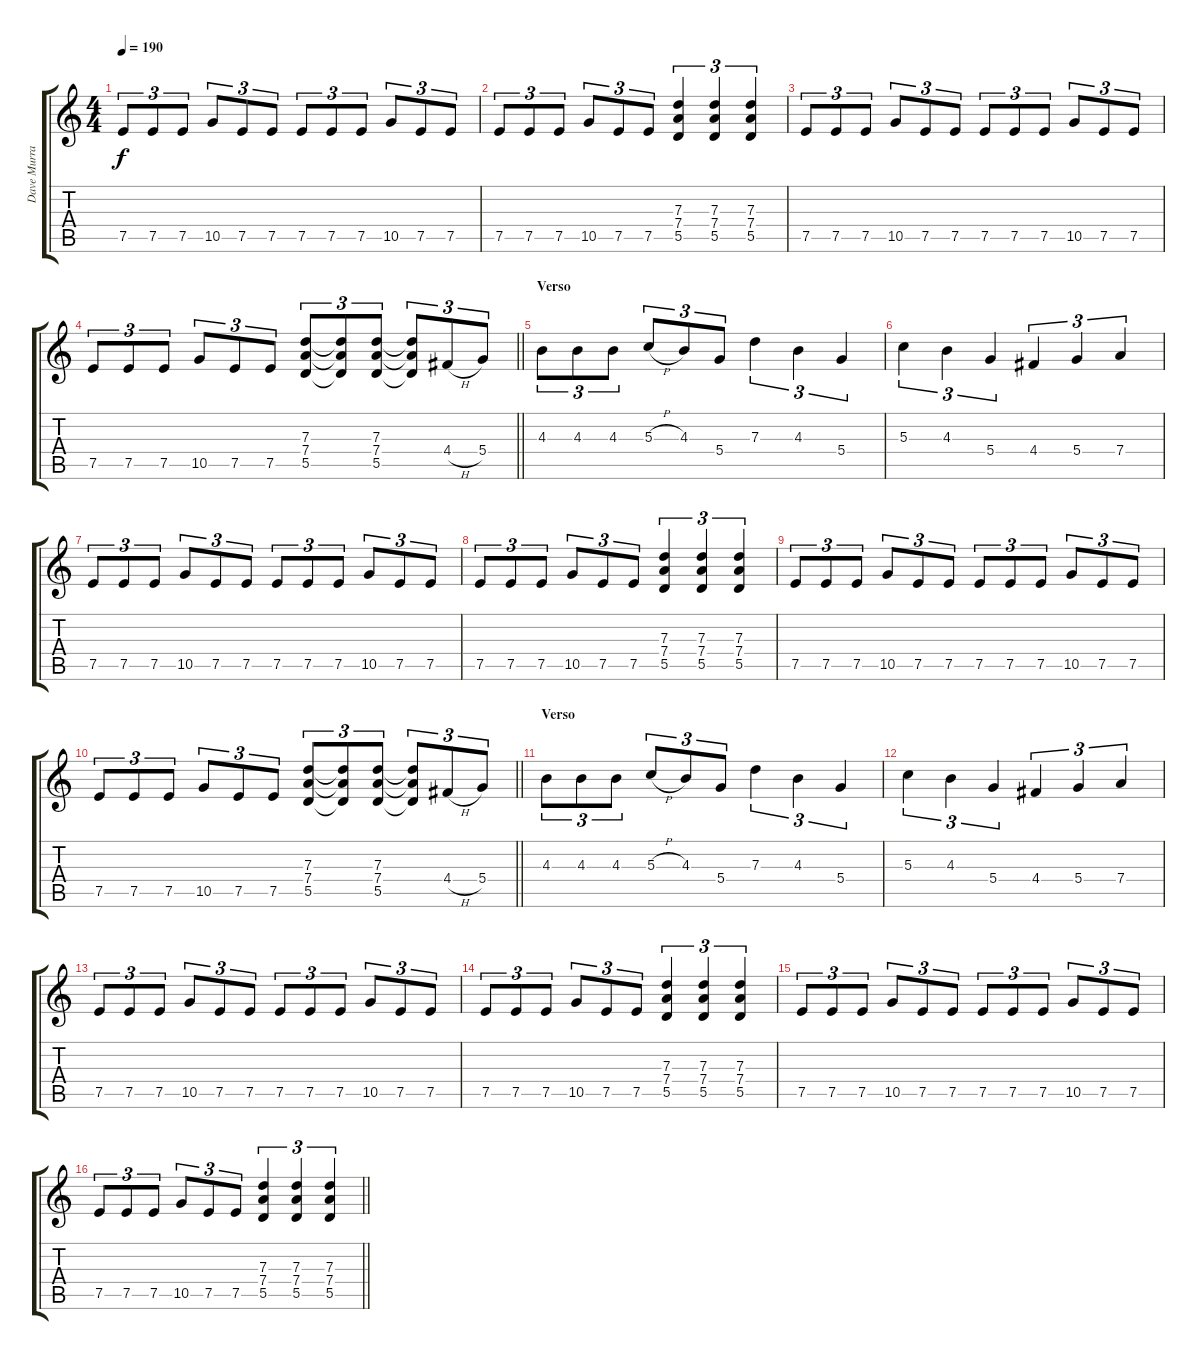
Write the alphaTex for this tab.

\track ("Dave Murray" "Dave Murra") {instrument distortionguitar}
\staff {score tabs}
\tuning (E4 B3 G3 D3 A2 E2) {hide}
\ts (4 4)
\tempo 190
\clef g2
\ks c
7.5.8{tu (3 2) dy f} 7.5.8{tu (3 2)} 7.5.8{tu (3 2)} 10.5.8{tu (3 2)} 7.5.8{tu (3 2)} 7.5.8{tu (3 2)} 7.5.8{tu (3 2)} 7.5.8{tu (3 2)} 7.5.8{tu (3 2)} 10.5.8{tu (3 2)} 7.5.8{tu (3 2)} 7.5.8{tu (3 2)} |
7.5.8{tu (3 2)} 7.5.8{tu (3 2)} 7.5.8{tu (3 2)} 10.5.8{tu (3 2)} 7.5.8{tu (3 2)} 7.5.8{tu (3 2)} (7.3 7.4 5.5).4{tu (3 2)} (7.3 7.4 5.5).4{tu (3 2)} (7.3 7.4 5.5).4{tu (3 2)} |
7.5.8{tu (3 2)} 7.5.8{tu (3 2)} 7.5.8{tu (3 2)} 10.5.8{tu (3 2)} 7.5.8{tu (3 2)} 7.5.8{tu (3 2)} 7.5.8{tu (3 2)} 7.5.8{tu (3 2)} 7.5.8{tu (3 2)} 10.5.8{tu (3 2)} 7.5.8{tu (3 2)} 7.5.8{tu (3 2)} |
\barLineRight lightlight
7.5.8{tu (3 2)} 7.5.8{tu (3 2)} 7.5.8{tu (3 2)} 10.5.8{tu (3 2)} 7.5.8{tu (3 2)} 7.5.8{tu (3 2)} (7.3 7.4 5.5).8{tu (3 2)} (7.3{t} 7.4{t} 5.5{t}).8{tu (3 2)} (7.3 7.4 5.5).8{tu (3 2)} (7.3{t} 7.4{t} 5.5{t}).8{tu (3 2)} 4.4{h}.8{tu (3 2)} 5.4.8{tu (3 2)} |
\section ("" "Verso")
4.3.8{tu (3 2)} 4.3.8{tu (3 2)} 4.3.8{tu (3 2)} 5.3{h}.8{tu (3 2)} 4.3.8{tu (3 2)} 5.4.8{tu (3 2)} 7.3.4{tu (3 2)} 4.3.4{tu (3 2)} 5.4.4{tu (3 2)} |
5.3.4{tu (3 2)} 4.3.4{tu (3 2)} 5.4.4{tu (3 2)} 4.4.4{tu (3 2)} 5.4.4{tu (3 2)} 7.4.4{tu (3 2)} |
7.5.8{tu (3 2)} 7.5.8{tu (3 2)} 7.5.8{tu (3 2)} 10.5.8{tu (3 2)} 7.5.8{tu (3 2)} 7.5.8{tu (3 2)} 7.5.8{tu (3 2)} 7.5.8{tu (3 2)} 7.5.8{tu (3 2)} 10.5.8{tu (3 2)} 7.5.8{tu (3 2)} 7.5.8{tu (3 2)} |
7.5.8{tu (3 2)} 7.5.8{tu (3 2)} 7.5.8{tu (3 2)} 10.5.8{tu (3 2)} 7.5.8{tu (3 2)} 7.5.8{tu (3 2)} (7.3 7.4 5.5).4{tu (3 2)} (7.3 7.4 5.5).4{tu (3 2)} (7.3 7.4 5.5).4{tu (3 2)} |
7.5.8{tu (3 2)} 7.5.8{tu (3 2)} 7.5.8{tu (3 2)} 10.5.8{tu (3 2)} 7.5.8{tu (3 2)} 7.5.8{tu (3 2)} 7.5.8{tu (3 2)} 7.5.8{tu (3 2)} 7.5.8{tu (3 2)} 10.5.8{tu (3 2)} 7.5.8{tu (3 2)} 7.5.8{tu (3 2)} |
\barLineRight lightlight
7.5.8{tu (3 2)} 7.5.8{tu (3 2)} 7.5.8{tu (3 2)} 10.5.8{tu (3 2)} 7.5.8{tu (3 2)} 7.5.8{tu (3 2)} (7.3 7.4 5.5).8{tu (3 2)} (7.3{t} 7.4{t} 5.5{t}).8{tu (3 2)} (7.3 7.4 5.5).8{tu (3 2)} (7.3{t} 7.4{t} 5.5{t}).8{tu (3 2)} 4.4{h}.8{tu (3 2)} 5.4.8{tu (3 2)} |
\section ("" "Verso")
4.3.8{tu (3 2)} 4.3.8{tu (3 2)} 4.3.8{tu (3 2)} 5.3{h}.8{tu (3 2)} 4.3.8{tu (3 2)} 5.4.8{tu (3 2)} 7.3.4{tu (3 2)} 4.3.4{tu (3 2)} 5.4.4{tu (3 2)} |
5.3.4{tu (3 2)} 4.3.4{tu (3 2)} 5.4.4{tu (3 2)} 4.4.4{tu (3 2)} 5.4.4{tu (3 2)} 7.4.4{tu (3 2)} |
7.5.8{tu (3 2)} 7.5.8{tu (3 2)} 7.5.8{tu (3 2)} 10.5.8{tu (3 2)} 7.5.8{tu (3 2)} 7.5.8{tu (3 2)} 7.5.8{tu (3 2)} 7.5.8{tu (3 2)} 7.5.8{tu (3 2)} 10.5.8{tu (3 2)} 7.5.8{tu (3 2)} 7.5.8{tu (3 2)} |
7.5.8{tu (3 2)} 7.5.8{tu (3 2)} 7.5.8{tu (3 2)} 10.5.8{tu (3 2)} 7.5.8{tu (3 2)} 7.5.8{tu (3 2)} (7.3 7.4 5.5).4{tu (3 2)} (7.3 7.4 5.5).4{tu (3 2)} (7.3 7.4 5.5).4{tu (3 2)} |
7.5.8{tu (3 2)} 7.5.8{tu (3 2)} 7.5.8{tu (3 2)} 10.5.8{tu (3 2)} 7.5.8{tu (3 2)} 7.5.8{tu (3 2)} 7.5.8{tu (3 2)} 7.5.8{tu (3 2)} 7.5.8{tu (3 2)} 10.5.8{tu (3 2)} 7.5.8{tu (3 2)} 7.5.8{tu (3 2)} |
\barLineRight lightlight
7.5.8{tu (3 2)} 7.5.8{tu (3 2)} 7.5.8{tu (3 2)} 10.5.8{tu (3 2)} 7.5.8{tu (3 2)} 7.5.8{tu (3 2)} (7.3 7.4 5.5).4{tu (3 2)} (7.3 7.4 5.5).4{tu (3 2)} (7.3 7.4 5.5).4{tu (3 2)}
